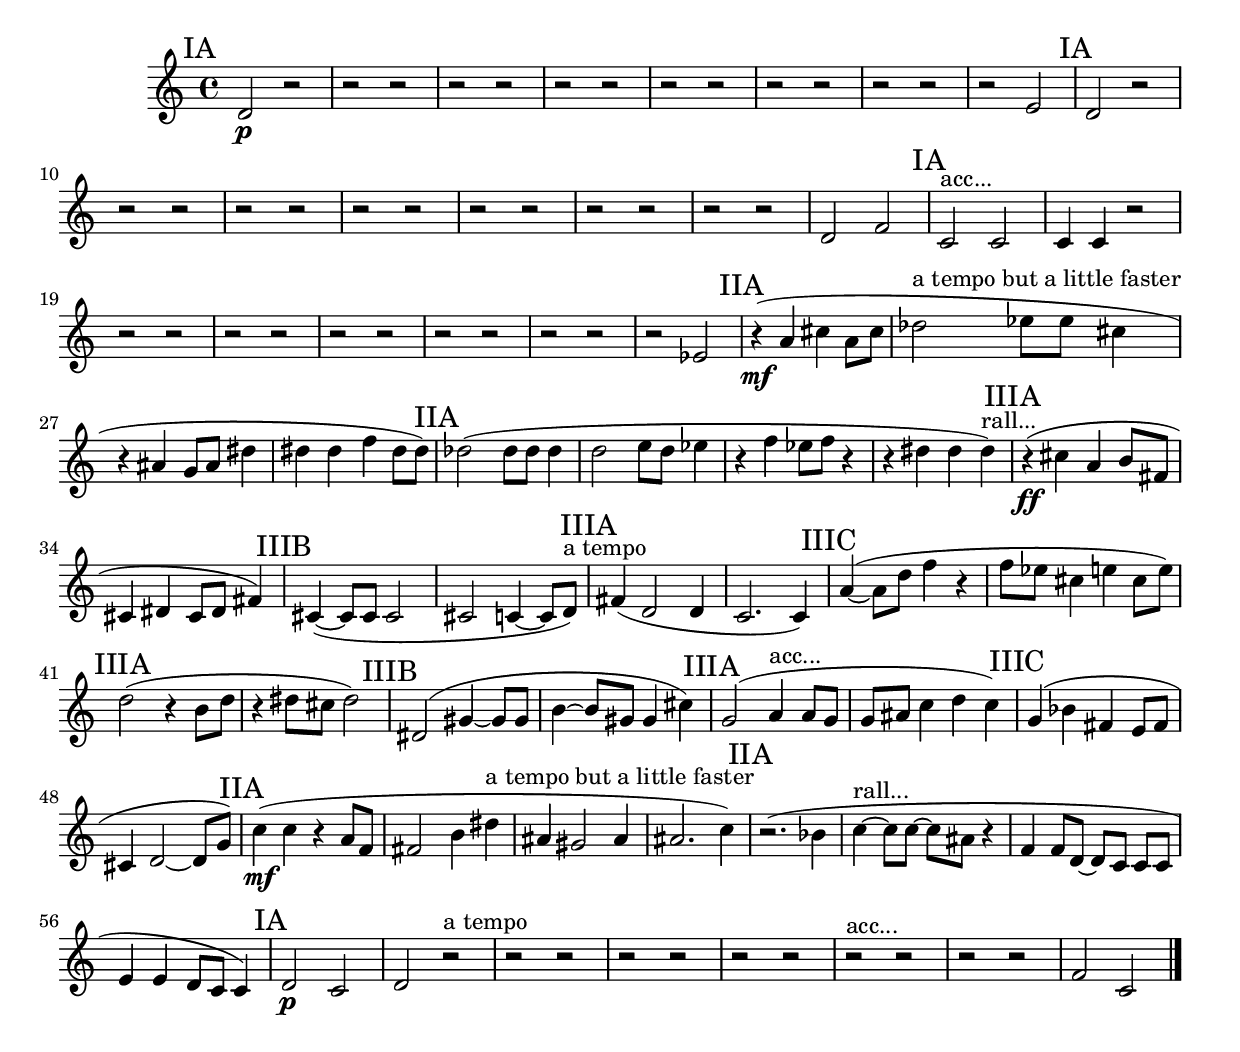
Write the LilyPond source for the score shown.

\new Voice {

|
\time 4/4
\mark "IA"
<d' >2 \p
r2
|
r2
r2
|
r2
r2
|
r2
r2
|
r2
r2
|
r2
r2
|
r2
r2
|
r2
<e' >2
|
\mark "IA"
<d' >2
r2
|
r2
r2
|
r2
r2
|
r2
r2
|
r2
r2
|
r2
r2
|
r2
r2
|
<d' >2
<f' >2
|
\mark "IA"
<c' >2 ^"acc..."
<c' >2
|
<c' >4
<c' >4
r2
|
r2
r2
|
r2
r2
|
r2
r2
|
r2
r2
|
r2
r2
|
r2
<ees' >2
|
\mark "IIA"
r4( \mf
<a' >4
<cis'' >4
<a' >8[
<cis'' >8]
|
<des'' >2 ^"a tempo but a little faster"
<ees'' >8[
<ees'' >8]
<cis'' >4
|
r4
<ais' >4
<g' >8[
<ais' >8]
<dis'' >4
|
<dis'' >4
<dis'' >4
<f'' >4
<dis'' >8[
<dis'' >8])
|
\mark "IIA"
<des'' >2(
<des'' >8[
<des'' >8]
<des'' >4
|
<d'' >2
<e'' >8[
<d'' >8]
<ees'' >4
|
r4
<f'' >4
<ees'' >8[
<f'' >8]
r4
|
r4
<dis'' >4
<dis'' >4
<dis'' >4) ^"rall..."
|
\mark "IIIA"
r4( \ff
<cis'' >4
<a' >4
<b' >8[
<fis' >8]
|
<cis' >4
<dis' >4
<cis' >8[
<dis' >8]
<fis' >4)
|
\mark "IIIB"
<cis' >4~(
<cis' >8[
<cis' >8]
<cis' >2
|
<cis' >2
<c' >4~
<c' >8[
<d' >8]) ^"a tempo"
|
\mark "IIIA"
<fis' >4(
<d' >2
<d' >4
|
<c' >2.
<c' >4)
|
\mark "IIIC"
<a' >4~(
<a' >8[
<d'' >8]
<f'' >4
r4
|
<f'' >8[
<ees'' >8]
<cis'' >4
<e'' >4
<cis'' >8[
<e'' >8])
|
\mark "IIIA"
<d'' >2(
r4
<b' >8[
<d'' >8]
|
r4
<dis'' >8[
<cis'' >8]
<dis'' >2)
|
\mark "IIIB"
<dis' >2(
<gis' >4~
<gis' >8[
<gis' >8]
|
<b' >4~
<b' >8[
<gis' >8]
<gis' >4
<cis'' >4)
|
\mark "IIIA"
<g' >2(
<a' >4 ^"acc..."
<a' >8[
<g' >8]
|
<g' >8[
<ais' >8]
<c'' >4
<d'' >4
<c'' >4)
|
\mark "IIIC"
<g' >4(
<bes' >4
<fis' >4
<e' >8[
<fis' >8]
|
<cis' >4
<d' >2~
<d' >8[
<g' >8])
|
\mark "IIA"
<c'' >4( \mf
<c'' >4
r4
<a' >8[
<f' >8]
|
<fis' >2
<b' >4
<dis'' >4 ^"a tempo but a little faster"
|
<ais' >4
<gis' >2
<ais' >4
|
<ais' >2.
<c'' >4)
|
\mark "IIA"
r2.(
<bes' >4
|
<c'' >4~ ^"rall..."
<c'' >8[
<c'' >8~]
<c'' >8[
<ais' >8]
r4
|
<f' >4
<f' >8[
<d' >8~]
<d' >8[
<c' >8]
<c' >8[
<c' >8]
|
<e' >4
<e' >4
<d' >8[
<c' >8]
<c' >4)
|
\mark "IA"
<d' >2 \p
<c' >2
|
<d' >2
r2 ^"a tempo"
|
r2
r2
|
r2
r2
|
r2
r2
|
r2 ^"acc..."
r2
|
r2
r2
|
<f' >2
<c' >2

\bar "|."
}